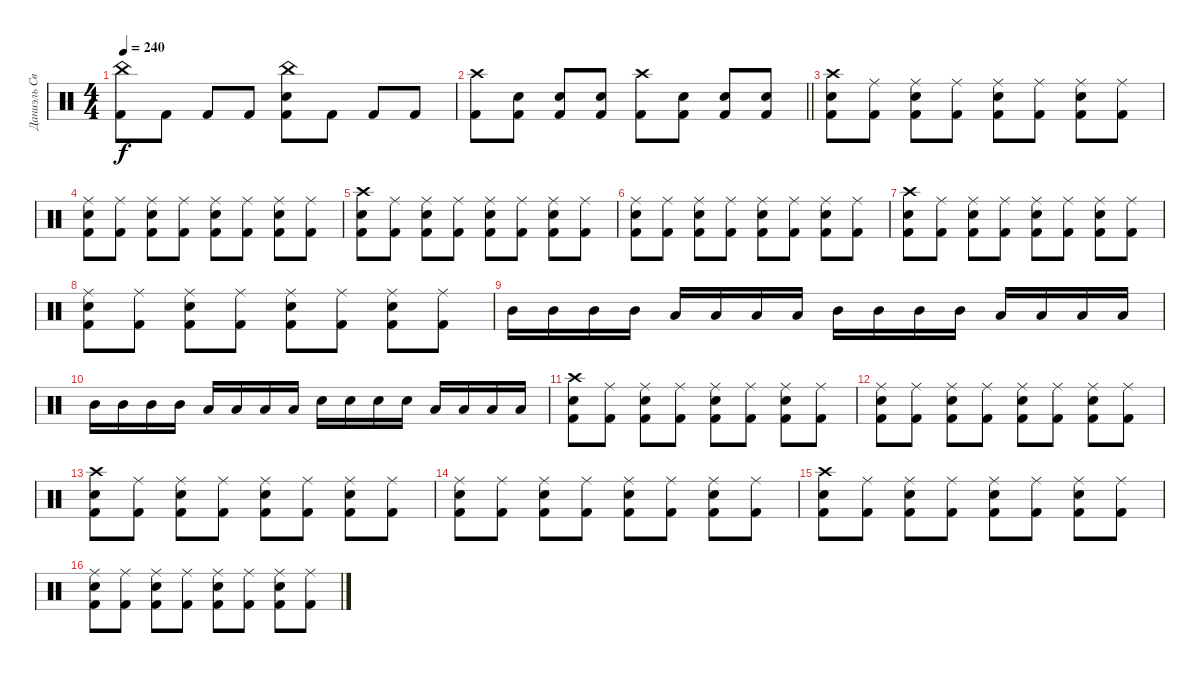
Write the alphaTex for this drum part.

\track ("Даниэль Свенсон" "Даниэль Св") {instrument percussion}
\staff {score}
\articulation defaults
\ts (4 4)
\tempo 240
\clef neutral
\ks c
("China (hit)" "Kick (hit) 2").8{dy f} "Kick (hit) 2".8 "Kick (hit) 2".8 "Kick (hit) 2".8 ("China (hit)" "Electric Snare (hit)" "Kick (hit) 2").8 "Kick (hit) 2".8 "Kick (hit) 2".8 "Kick (hit) 2".8 |
\barLineRight lightlight
("Crash high (hit)" "Kick (hit) 2").8 ("Electric Snare (hit)" "Kick (hit) 2").8 ("Electric Snare (hit)" "Kick (hit) 2").8 ("Electric Snare (hit)" "Kick (hit) 2").8 ("Crash high (hit)" "Kick (hit) 2").8 ("Electric Snare (hit)" "Kick (hit) 2").8 ("Electric Snare (hit)" "Kick (hit) 2").8 ("Electric Snare (hit)" "Kick (hit) 2").8 |
\section ("" "")
("Crash high (hit)" "Electric Snare (hit)" "Kick (hit) 2").8 ("Ride (middle)" "Kick (hit) 2").8 ("Ride (middle)" "Electric Snare (hit)" "Kick (hit) 2").8 ("Ride (middle)" "Kick (hit) 2").8 ("Ride (middle)" "Electric Snare (hit)" "Kick (hit) 2").8 ("Ride (middle)" "Kick (hit) 2").8 ("Ride (middle)" "Electric Snare (hit)" "Kick (hit) 2").8 ("Ride (middle)" "Kick (hit) 2").8 |
("Ride (middle)" "Electric Snare (hit)" "Kick (hit) 2").8 ("Ride (middle)" "Kick (hit) 2").8 ("Ride (middle)" "Electric Snare (hit)" "Kick (hit) 2").8 ("Ride (middle)" "Kick (hit) 2").8 ("Ride (middle)" "Electric Snare (hit)" "Kick (hit) 2").8 ("Ride (middle)" "Kick (hit) 2").8 ("Ride (middle)" "Electric Snare (hit)" "Kick (hit) 2").8 ("Ride (middle)" "Kick (hit) 2").8 |
("Crash high (hit)" "Electric Snare (hit)" "Kick (hit) 2").8 ("Ride (middle)" "Kick (hit) 2").8 ("Ride (middle)" "Electric Snare (hit)" "Kick (hit) 2").8 ("Ride (middle)" "Kick (hit) 2").8 ("Ride (middle)" "Electric Snare (hit)" "Kick (hit) 2").8 ("Ride (middle)" "Kick (hit) 2").8 ("Ride (middle)" "Electric Snare (hit)" "Kick (hit) 2").8 ("Ride (middle)" "Kick (hit) 2").8 |
("Ride (middle)" "Electric Snare (hit)" "Kick (hit) 2").8 ("Ride (middle)" "Kick (hit) 2").8 ("Ride (middle)" "Electric Snare (hit)" "Kick (hit) 2").8 ("Ride (middle)" "Kick (hit) 2").8 ("Ride (middle)" "Electric Snare (hit)" "Kick (hit) 2").8 ("Ride (middle)" "Kick (hit) 2").8 ("Ride (middle)" "Electric Snare (hit)" "Kick (hit) 2").8 ("Ride (middle)" "Kick (hit) 2").8 |
("Crash high (hit)" "Electric Snare (hit)" "Kick (hit) 2").8 ("Ride (middle)" "Kick (hit) 2").8 ("Ride (middle)" "Electric Snare (hit)" "Kick (hit) 2").8 ("Ride (middle)" "Kick (hit) 2").8 ("Ride (middle)" "Electric Snare (hit)" "Kick (hit) 2").8 ("Ride (middle)" "Kick (hit) 2").8 ("Ride (middle)" "Electric Snare (hit)" "Kick (hit) 2").8 ("Ride (middle)" "Kick (hit) 2").8 |
("Ride (middle)" "Electric Snare (hit)" "Kick (hit) 2").8 ("Ride (middle)" "Kick (hit) 2").8 ("Ride (middle)" "Electric Snare (hit)" "Kick (hit) 2").8 ("Ride (middle)" "Kick (hit) 2").8 ("Ride (middle)" "Electric Snare (hit)" "Kick (hit) 2").8 ("Ride (middle)" "Kick (hit) 2").8 ("Ride (middle)" "Electric Snare (hit)" "Kick (hit) 2").8 ("Ride (middle)" "Kick (hit) 2").8 |
"Mid Tom (hit)".16 "Mid Tom (hit)".16 "Mid Tom (hit)".16 "Mid Tom (hit)".16 "Low Tom (hit)".16 "Low Tom (hit)".16 "Low Tom (hit)".16 "Low Tom (hit)".16 "Mid Tom (hit)".16 "Mid Tom (hit)".16 "Mid Tom (hit)".16 "Mid Tom (hit)".16 "Low Tom (hit)".16 "Low Tom (hit)".16 "Low Tom (hit)".16 "Low Tom (hit)".16 |
"Mid Tom (hit)".16 "Mid Tom (hit)".16 "Mid Tom (hit)".16 "Mid Tom (hit)".16 "Low Tom (hit)".16 "Low Tom (hit)".16 "Low Tom (hit)".16 "Low Tom (hit)".16 "Electric Snare (hit)".16 "Electric Snare (hit)".16 "Electric Snare (hit)".16 "Electric Snare (hit)".16 "Low Tom (hit)".16 "Low Tom (hit)".16 "Low Tom (hit)".16 "Low Tom (hit)".16 |
("Crash high (hit)" "Electric Snare (hit)" "Kick (hit) 2").8 ("Ride (middle)" "Kick (hit) 2").8 ("Ride (middle)" "Electric Snare (hit)" "Kick (hit) 2").8 ("Ride (middle)" "Kick (hit) 2").8 ("Ride (middle)" "Electric Snare (hit)" "Kick (hit) 2").8 ("Ride (middle)" "Kick (hit) 2").8 ("Ride (middle)" "Electric Snare (hit)" "Kick (hit) 2").8 ("Ride (middle)" "Kick (hit) 2").8 |
("Ride (middle)" "Electric Snare (hit)" "Kick (hit) 2").8 ("Ride (middle)" "Kick (hit) 2").8 ("Ride (middle)" "Electric Snare (hit)" "Kick (hit) 2").8 ("Ride (middle)" "Kick (hit) 2").8 ("Ride (middle)" "Electric Snare (hit)" "Kick (hit) 2").8 ("Ride (middle)" "Kick (hit) 2").8 ("Ride (middle)" "Electric Snare (hit)" "Kick (hit) 2").8 ("Ride (middle)" "Kick (hit) 2").8 |
("Crash high (hit)" "Electric Snare (hit)" "Kick (hit) 2").8 ("Ride (middle)" "Kick (hit) 2").8 ("Ride (middle)" "Electric Snare (hit)" "Kick (hit) 2").8 ("Ride (middle)" "Kick (hit) 2").8 ("Ride (middle)" "Electric Snare (hit)" "Kick (hit) 2").8 ("Ride (middle)" "Kick (hit) 2").8 ("Ride (middle)" "Electric Snare (hit)" "Kick (hit) 2").8 ("Ride (middle)" "Kick (hit) 2").8 |
("Ride (middle)" "Electric Snare (hit)" "Kick (hit) 2").8 ("Ride (middle)" "Kick (hit) 2").8 ("Ride (middle)" "Electric Snare (hit)" "Kick (hit) 2").8 ("Ride (middle)" "Kick (hit) 2").8 ("Ride (middle)" "Electric Snare (hit)" "Kick (hit) 2").8 ("Ride (middle)" "Kick (hit) 2").8 ("Ride (middle)" "Electric Snare (hit)" "Kick (hit) 2").8 ("Ride (middle)" "Kick (hit) 2").8 |
("Crash high (hit)" "Electric Snare (hit)" "Kick (hit) 2").8 ("Ride (middle)" "Kick (hit) 2").8 ("Ride (middle)" "Electric Snare (hit)" "Kick (hit) 2").8 ("Ride (middle)" "Kick (hit) 2").8 ("Ride (middle)" "Electric Snare (hit)" "Kick (hit) 2").8 ("Ride (middle)" "Kick (hit) 2").8 ("Ride (middle)" "Electric Snare (hit)" "Kick (hit) 2").8 ("Ride (middle)" "Kick (hit) 2").8 |
("Ride (middle)" "Electric Snare (hit)" "Kick (hit) 2").8 ("Ride (middle)" "Kick (hit) 2").8 ("Ride (middle)" "Electric Snare (hit)" "Kick (hit) 2").8 ("Ride (middle)" "Kick (hit) 2").8 ("Ride (middle)" "Electric Snare (hit)" "Kick (hit) 2").8 ("Ride (middle)" "Kick (hit) 2").8 ("Ride (middle)" "Electric Snare (hit)" "Kick (hit) 2").8 ("Ride (middle)" "Kick (hit) 2").8
